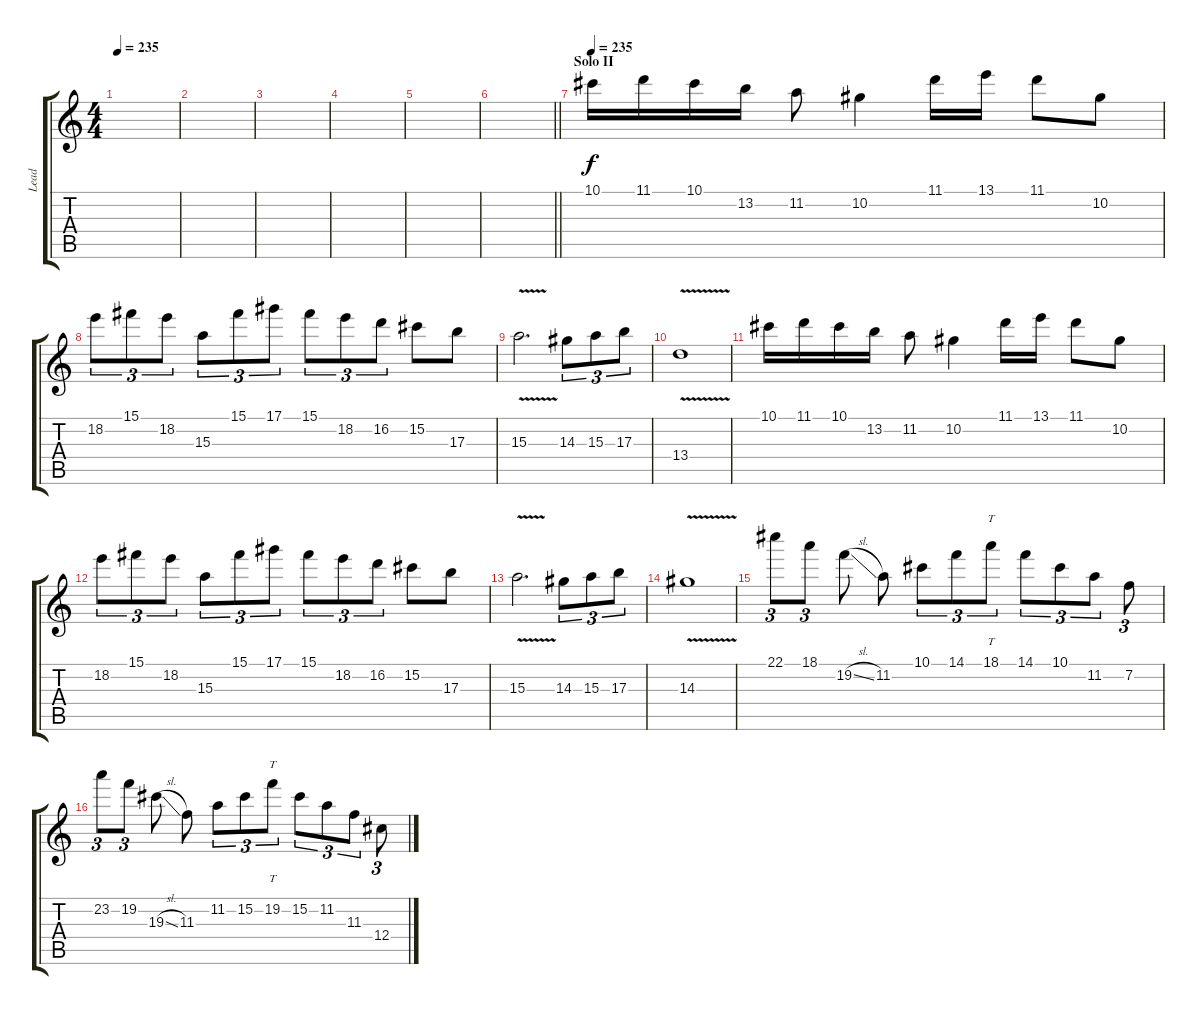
\track ("Lead" "Lead") {instrument overdrivenguitar}
\staff {score tabs}
\tuning (Eb4 Bb3 Gb3 Db3 Ab2 Db2) {hide}
\ts (4 4)
\tempo 235
\clef g2
\ks c
|
|
|
|
|
\barLineRight lightlight
|
\section ("" "Solo II")
\tempo 235
10.1.16{balance 15} 11.1.16 10.1.16 13.2.16 11.2.8 10.2.4 11.1.16 13.1.16 11.1.8 10.2.8 |
18.2.8{tu (3 2)} 15.1.8{tu (3 2)} 18.2.8{tu (3 2)} 15.3.8{tu (3 2)} 15.1.8{tu (3 2)} 17.1.8{tu (3 2)} 15.1.8{tu (3 2)} 18.2.8{tu (3 2)} 16.2.8{tu (3 2)} 15.2.8 17.3.8 |
15.3{v}.2{d} 14.3.8{tu (3 2)} 15.3.8{tu (3 2)} 17.3.8{tu (3 2)} |
13.4{v}.1 |
10.1.16 11.1.16 10.1.16 13.2.16 11.2.8 10.2.4 11.1.16 13.1.16 11.1.8 10.2.8 |
18.2.8{tu (3 2)} 15.1.8{tu (3 2)} 18.2.8{tu (3 2)} 15.3.8{tu (3 2)} 15.1.8{tu (3 2)} 17.1.8{tu (3 2)} 15.1.8{tu (3 2)} 18.2.8{tu (3 2)} 16.2.8{tu (3 2)} 15.2.8 17.3.8 |
15.3{v}.2{d} 14.3.8{tu (3 2)} 15.3.8{tu (3 2)} 17.3.8{tu (3 2)} |
14.3{v}.1 |
22.1.8{tu (3 2) balance 8} 18.1.8{tu (3 2)} 19.2{sl}.8 11.2.8 10.1.8{tu (3 2)} 14.1.8{tu (3 2)} 18.1.8{tt tu (3 2)} 14.1.8{tu (3 2)} 10.1.8{tu (3 2)} 11.2.8{tu (3 2)} 7.2.8{tu (3 2)} |
23.2.8{tu (3 2)} 19.2.8{tu (3 2)} 19.3{sl}.8 11.3.8 11.2.8{tu (3 2)} 15.2.8{tu (3 2)} 19.2.8{tt tu (3 2)} 15.2.8{tu (3 2)} 11.2.8{tu (3 2)} 11.3.8{tu (3 2)} 12.4.8{tu (3 2)}
